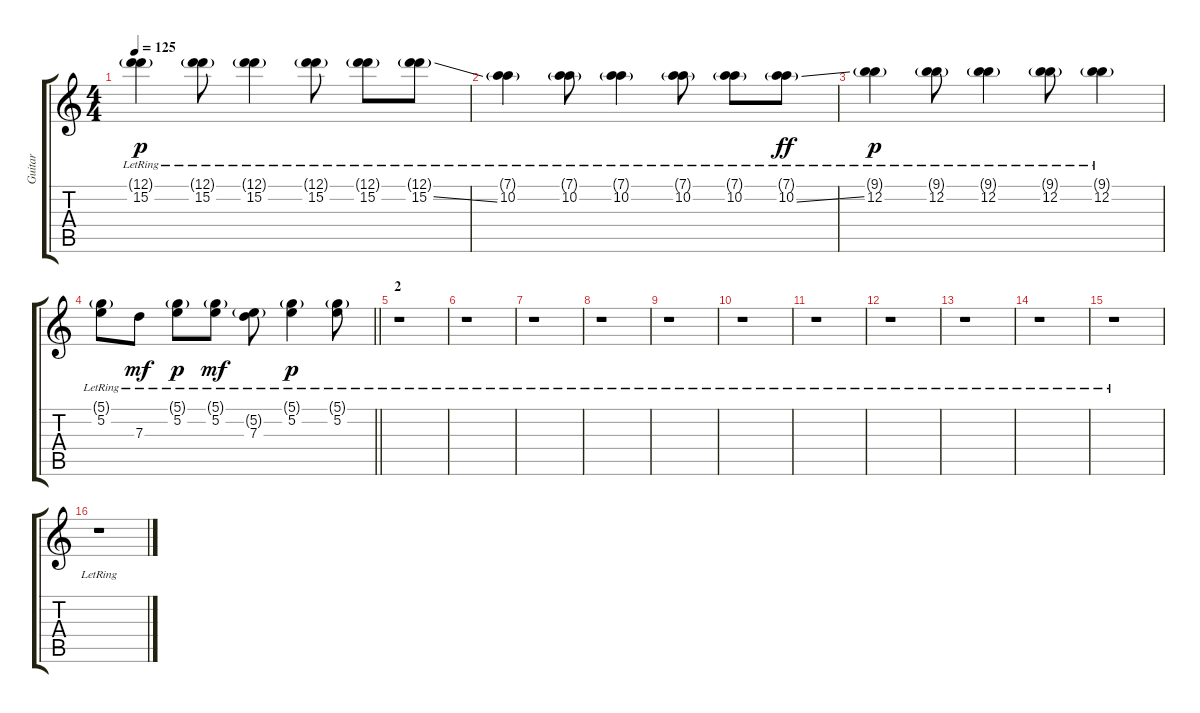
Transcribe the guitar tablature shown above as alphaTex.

\track ("Guitar" "Guitar") {instrument electricguitarjazz}
\staff {score tabs}
\tuning (D4 B3 G3 D3 A2 D2) {hide}
\ts (4 4)
\tempo 125
\clef g2
\ks c
(12.1{g lr} 15.2{lr}).4{dy p} (12.1{g lr} 15.2{lr}).8 (12.1{g lr} 15.2{lr}).4 (12.1{g lr} 15.2{lr}).8 (12.1{g lr} 15.2{lr}).8 (12.1{g lr} 15.2{ss lr}).8 |
(7.1{g lr} 10.2{lr}).4 (7.1{g lr} 10.2{lr}).8 (7.1{g lr} 10.2{lr}).4 (7.1{g lr} 10.2{lr}).8 (7.1{g lr} 10.2{lr}).8 (7.1{g lr} 10.2{ss lr}).8{dy ff} |
(9.1{g lr} 12.2{lr}).4{dy p} (9.1{g lr} 12.2{lr}).8 (9.1{g lr} 12.2{lr}).4 (9.1{g lr} 12.2{lr}).8 (9.1{g lr} 12.2{lr}).4 |
\barLineRight lightlight
(5.1{g} 5.2{lr}).8 7.3{lr}.8{dy mf} (5.1{g lr} 5.2{lr}).8{dy p} (5.1{g lr} 5.2{lr}).8{dy mf} (5.2{g lr} 7.3{lr}).8 (5.1{g lr} 5.2{lr}).4{dy p} (5.1{g lr} 5.2{lr}).8 |
\section ("" "2")
r.1 |
r.1 |
r.1 |
r.1 |
r.1 |
r.1 |
r.1 |
r.1 |
r.1 |
r.1 |
r.1 |
r.1
